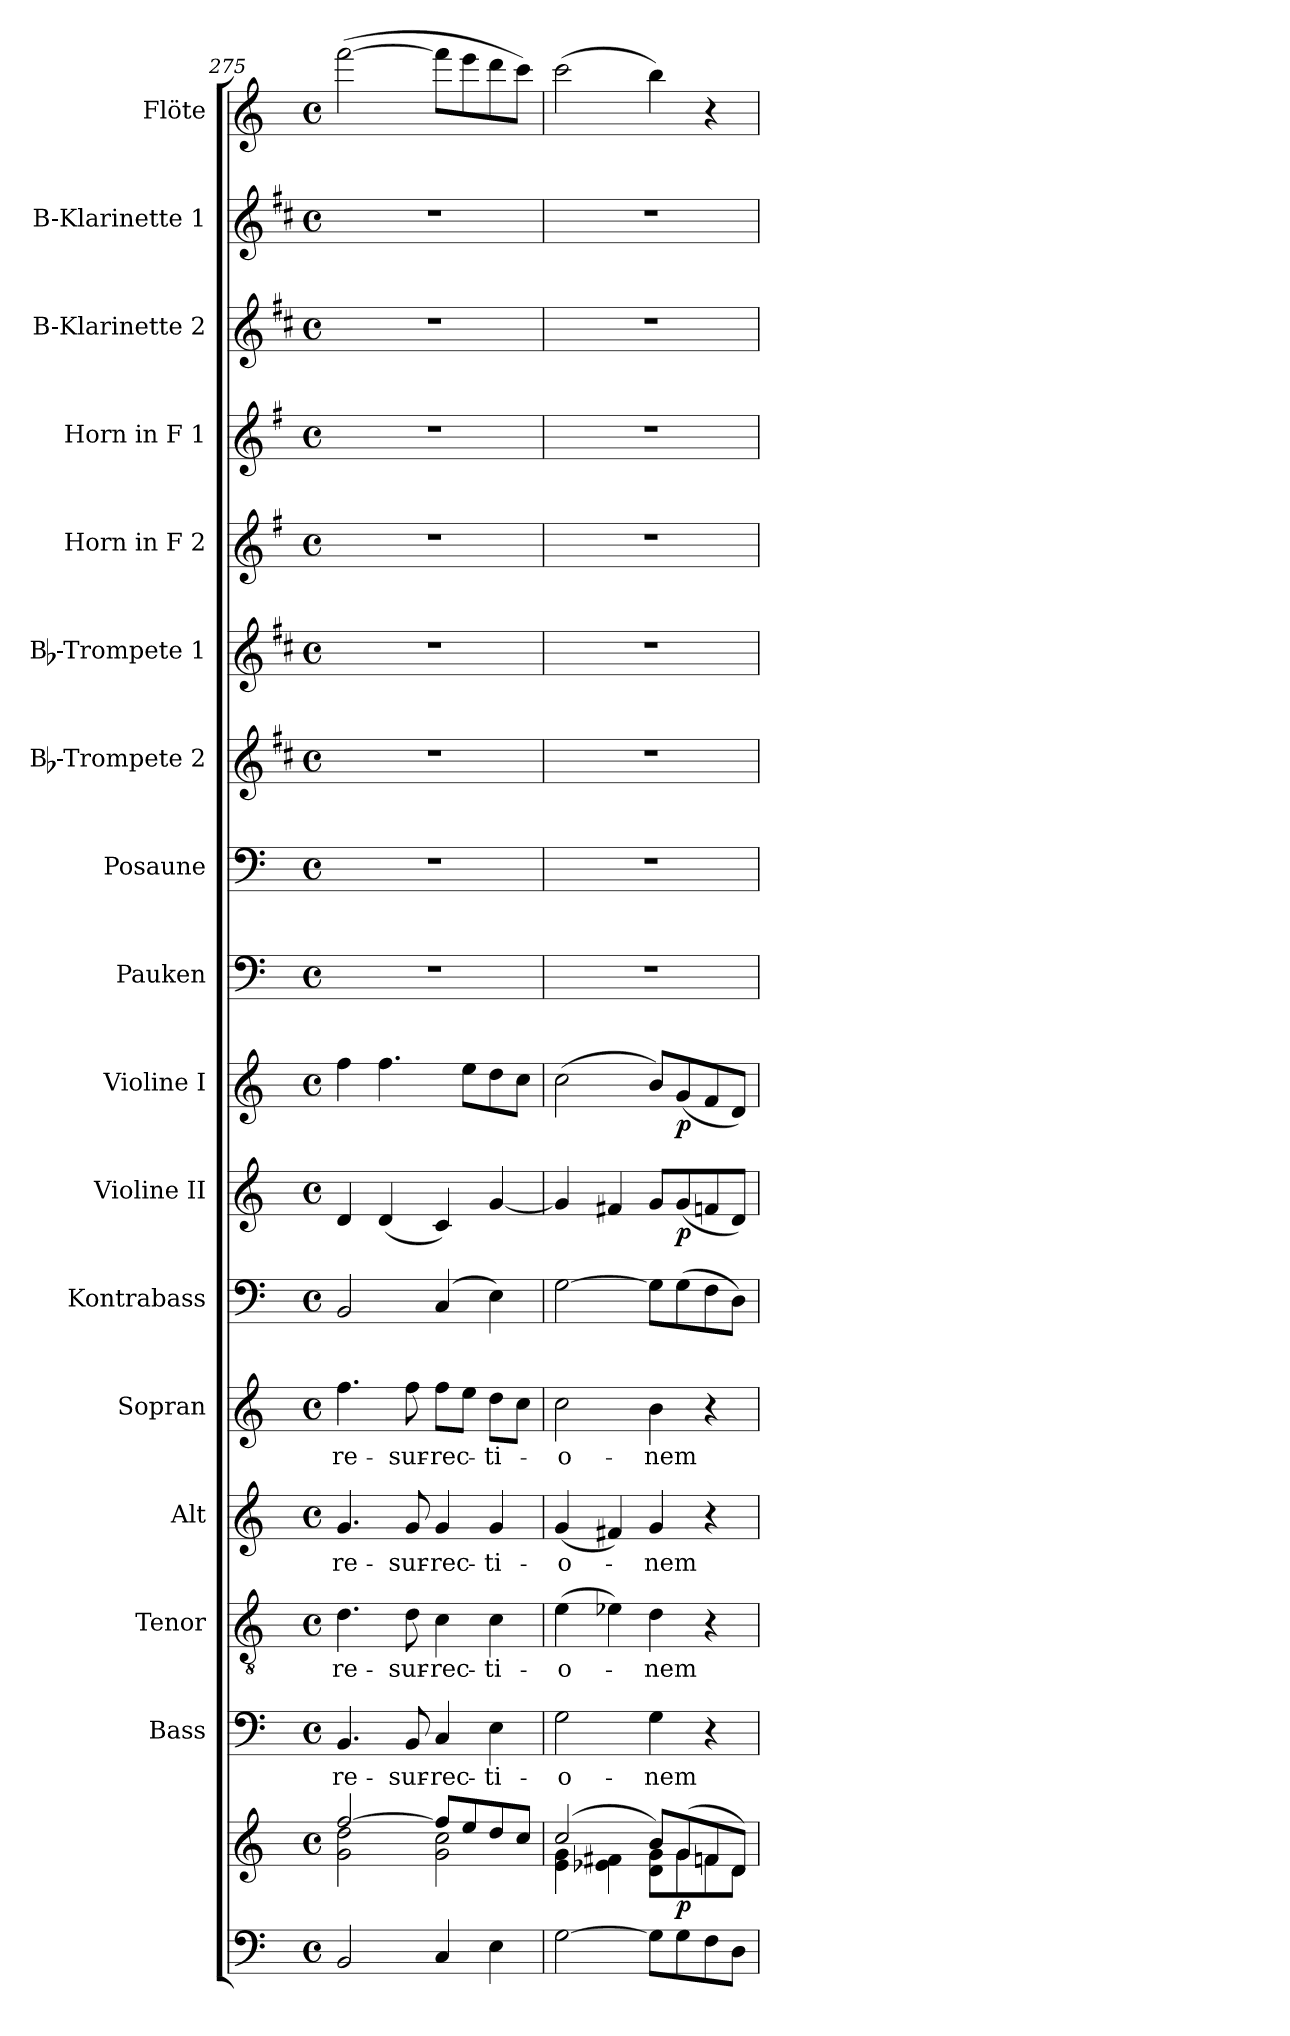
**kern	**kern	**dynam	**kern	**text	**kern	**text	**kern	**text	**kern	**text	**kern	**kern	**dynam	**kern	**dynam	**kern	**kern	**kern	**kern	**kern	**kern	**kern	**kern	**kern
*part17	*part17	*part17	*part16	*part16	*part15	*part15	*part14	*part14	*part13	*part13	*part12	*part11	*part11	*part10	*part10	*part9	*part8	*part7	*part6	*part5	*part4	*part3	*part2	*part1
*staff18	*staff17	*staff17/18	*staff16	*staff16	*staff15	*staff15	*staff14	*staff14	*staff13	*staff13	*staff12	*staff11	*staff11	*staff10	*staff10	*staff9	*staff8	*staff7	*staff6	*staff5	*staff4	*staff3	*staff2	*staff1
*	*	*	*I"Bass	*	*I"Tenor	*	*I"Alt	*	*I"Sopran	*	*I"Kontrabass	*I"Violine II	*	*I"Violine I	*	*I"Pauken	*I"Posaune	*I"Bb-Trompete 2	*I"Bb-Trompete 1	*I"Horn in F 2	*I"Horn in F 1	*I"B-Klarinette 2	*I"B-Klarinette 1	*I"Flöte
*	*	*	*I'B.	*	*I'T.	*	*I'A.	*	*I'S.	*	*I'Kb.	*I'Vl. II	*	*I'Vl. I	*	*I'Pk.	*I'Pos.	*I'Bb Trp. 2	*I'Bb Trp. 1	*I'Hrn. 2	*I'Hrn. 1	*I'B Kl. 2	*I'B Kl. 1	*I'Fl.
*clefF4	*clefG2	*	*clefF4	*	*clefGv2	*	*clefG2	*	*clefG2	*	*clefF4	*clefG2	*	*clefG2	*	*clefF4	*clefF4	*clefG2	*clefG2	*clefG2	*clefG2	*clefG2	*clefG2	*clefG2
*	*	*	*	*	*	*	*	*	*	*	*ITrd7c12	*	*	*	*	*	*	*ITrd1c2	*ITrd1c2	*ITrd4c7	*ITrd4c7	*ITrd1c2	*ITrd1c2	*
*k[]	*k[]	*	*k[]	*	*k[]	*	*k[]	*	*k[]	*	*k[]	*k[]	*	*k[]	*	*k[]	*k[]	*k[]	*k[]	*k[]	*k[]	*k[]	*k[]	*k[]
*C:	*C:	*	*C:	*	*C:	*	*C:	*	*C:	*	*C:	*C:	*	*C:	*	*C:	*C:	*C:	*C:	*C:	*C:	*C:	*C:	*C:
*M4/4	*M4/4	*	*M4/4	*	*M4/4	*	*M4/4	*	*M4/4	*	*M4/4	*M4/4	*	*M4/4	*	*M4/4	*M4/4	*M4/4	*M4/4	*M4/4	*M4/4	*M4/4	*M4/4	*M4/4
*met(c)	*met(c)	*	*met(c)	*	*met(c)	*	*met(c)	*	*met(c)	*	*met(c)	*met(c)	*	*met(c)	*	*met(c)	*met(c)	*met(c)	*met(c)	*met(c)	*met(c)	*met(c)	*met(c)	*met(c)
=275	=275	=275	=275	=275	=275	=275	=275	=275	=275	=275	=275	=275	=275	=275	=275	=275	=275	=275	=275	=275	=275	=275	=275	=275
*	*^	*	*	*	*	*	*	*	*	*	*	*	*	*	*	*	*	*	*	*	*	*	*	*
!	!	!	!	!	!LO:LY:b	!	!LO:LY:b	!	!LO:LY:b	!	!LO:LY:b	!	!	!	!	!	!	!	!	!	!	!	!	!	!
2BB/	[>2ff/	2g\ 2dd\	.	4.BB/	re-	4.d\	re-	4.g/	re-	4.ff\	re-	2BBB/	4d/	.	4ff\	.	1r	1r	1r	1r	1r	1r	1r	1r	(>[2fff\
.	.	.	.	.	.	.	.	.	.	.	.	.	(<4d/	.	4.ff\	.	.	.	.	.	.	.	.	.	.
!	!	!	!	!	!LO:LY:b	!	!LO:LY:b	!	!LO:LY:b	!	!LO:LY:b	!	!	!	!	!	!	!	!	!	!	!	!	!	!
.	.	.	.	8BB/	-sur-	8d\	-sur-	8g/	-sur-	8ff\	-sur-	.	.	.	.	.	.	.	.	.	.	.	.	.	.
!	!	!	!	!	!LO:LY:b	!	!LO:LY:b	!	!LO:LY:b	!	!LO:LY:b	!	!	!	!	!	!	!	!	!	!	!	!	!	!
4C/	8ff/L]	2g\ 2cc\	.	4C/	-rec-	4c\	-rec-	4g/	-rec-	8ff\L	-rec-	(4CC/	4c/)	.	.	.	.	.	.	.	.	.	.	.	8fff\L]
.	8ee/	.	.	.	.	.	.	.	.	8ee\J	.	.	.	.	8ee\L	.	.	.	.	.	.	.	.	.	8eee\
!	!	!	!	!	!LO:LY:b	!	!LO:LY:b	!	!LO:LY:b	!	!LO:LY:b	!	!	!	!	!	!	!	!	!	!	!	!	!	!
4E\	8dd/	.	.	4E\	-ti-	4c\	-ti-	4g/	-ti-	8dd\L	-ti-	4EE\)	[4g/	.	8dd\	.	.	.	.	.	.	.	.	.	8ddd\
.	8cc/J	.	.	.	.	.	.	.	.	8cc\J	.	.	.	.	8cc\J	.	.	.	.	.	.	.	.	.	8ccc\J)
!!LO:PB:g=z
=276	=276	=276	=276	=276	=276	=276	=276	=276	=276	=276	=276	=276	=276	=276	=276	=276	=276	=276	=276	=276	=276	=276	=276	=276	=276
!	!	!	!	!	!LO:LY:b	!	!LO:LY:b	!	!LO:LY:b	!	!LO:LY:b	!	!	!	!	!	!	!	!	!	!	!	!	!	!
[2G\	(2cc/	4e\ 4g\	.	2G\	-o-	(>4e\	-o-	(<4g/	-o-	2cc\	-o-	[2GG\	4g/]	.	(>2cc\	.	1r	1r	1r	1r	1r	1r	1r	1r	(>2ccc\
.	.	4e-X\ 4f#X\	.	.	.	4e-X\)	.	4f#X/)	.	.	.	.	4f#X/	.	.	.	.	.	.	.	.	.	.	.	.
!	!	!	!	!	!LO:LY:b	!	!LO:LY:b	!	!LO:LY:b	!	!LO:LY:b	!	!	!	!	!	!	!	!	!	!	!	!	!	!
8G\L]	8b/L)	8d\ 8g\L	.	4G\	-nem	4d\	-nem	4g/	-nem	4b\	-nem	8GG\L]	8g/L	.	8b/L)	.	.	.	.	.	.	.	.	.	4bb\)
!	!	!	!LO:DY:b	!	!	!	!	!	!	!	!	!	!	!LO:DY:b	!	!LO:DY:b	!	!	!	!	!	!	!	!	!
8G\	(>8g/	8g\	p	.	.	.	.	.	.	.	.	(>8GG\	(<8g/	p	(<8g/	p	.	.	.	.	.	.	.	.	.
8F\	8f/	8fn\	.	4r	.	4r	.	4r	.	4r	.	8FF\	8fn/	.	8f/	.	.	.	.	.	.	.	.	.	4r
8D\J	8d/J)	8d\J	.	.	.	.	.	.	.	.	.	8DD\J)	8d/J)	.	8d/J)	.	.	.	.	.	.	.	.	.	.
*	*v	*v	*	*	*	*	*	*	*	*	*	*	*	*	*	*	*	*	*	*	*	*	*	*	*
=	=	=	=	=	=	=	=	=	=	=	=	=	=	=	=	=	=	=	=	=	=	=	=	=
*-	*-	*-	*-	*-	*-	*-	*-	*-	*-	*-	*-	*-	*-	*-	*-	*-	*-	*-	*-	*-	*-	*-	*-	*-
